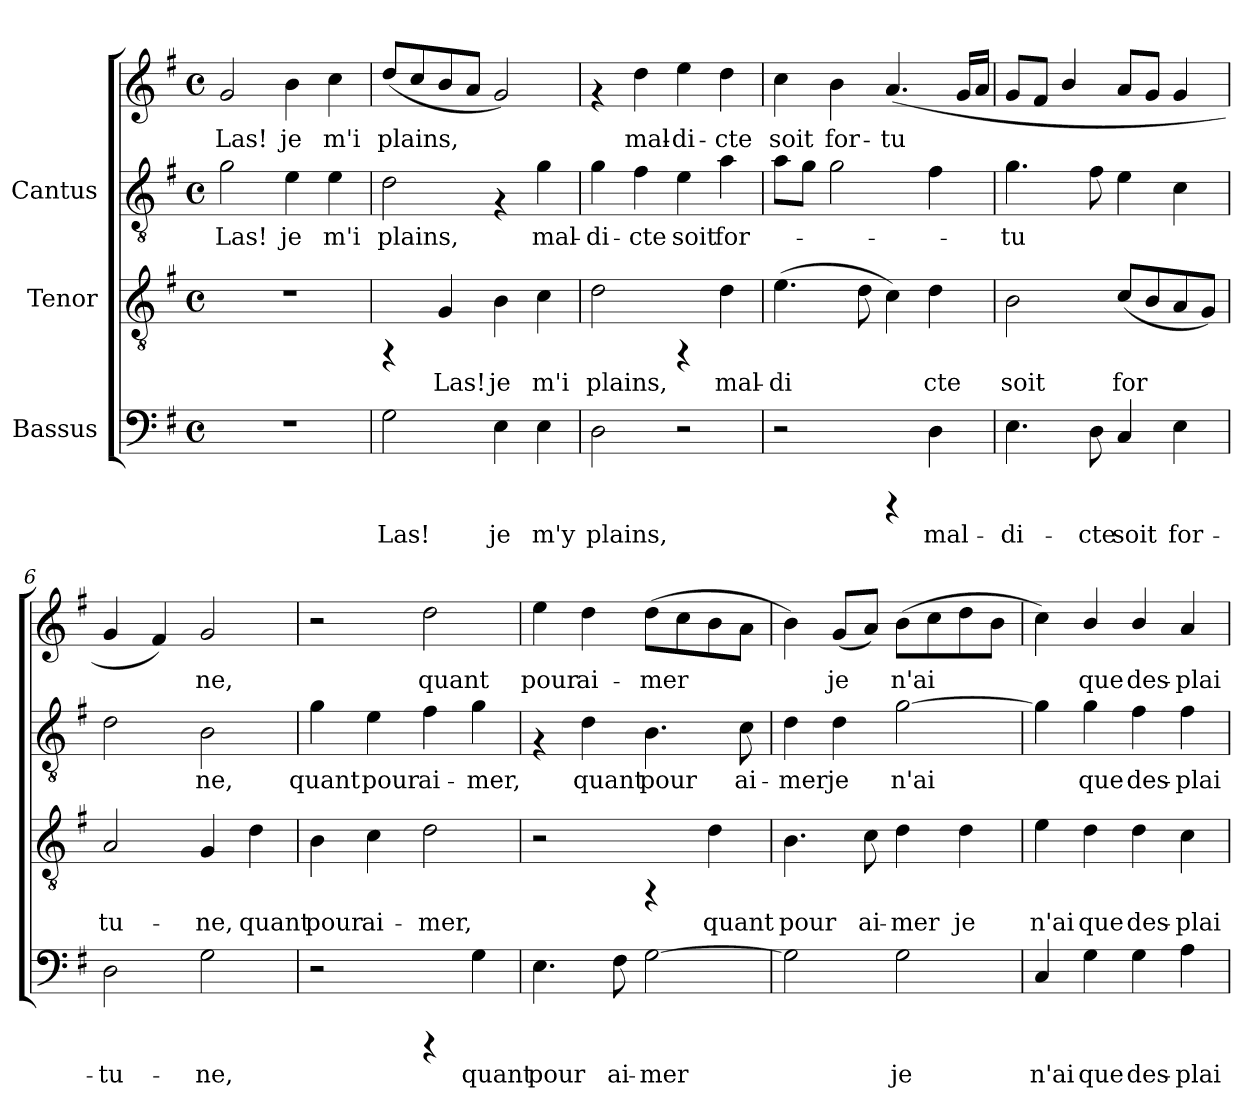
**kern	**text	**kern	**text	**kern	**text	**kern	**text
*part3	*part3	*part2	*part2	*part1	*part1	*part1	*part1
*staff4	*staff4	*staff3	*staff3	*staff2	*staff2	*staff1	*staff1
*I"Bassus	*	*I"Tenor	*	*I"Cantus	*	*	*
!!LO:PB:g=z
*stria5	*	*stria5	*	*stria5	*	*stria5	*
*clefF4	*	*clefGv2	*	*clefGv2	*	*clefG2	*
*k[f#]	*	*k[f#]	*	*k[f#]	*	*k[f#]	*
*G:	*	*G:	*	*G:	*	*G:	*
*M4/4	*	*M4/4	*	*M4/4	*	*M4/4	*
*met(c)	*	*met(c)	*	*met(c)	*	*met(c)	*
*MM108	*	*MM108	*	*MM108	*	*MM108	*
=1	=1	=1	=1	=1	=1	=1	=1
!	!	!	!	!	!LO:LY:b:cj	!	!LO:LY:b:cj
1r	.	1r	.	2g\	Las!	2g/	Las!
!	!	!	!	!	!LO:LY:b:cj	!	!LO:LY:b:cj
.	.	.	.	4e\	je	4b\	je
!	!	!	!	!	!LO:LY:b:cj	!	!LO:LY:b:cj
.	.	.	.	4e\	m'i	4cc\	m'i
=2	=2	=2	=2	=2	=2	=2	=2
!	!LO:LY:b:cj	!	!	!	!LO:LY:b:cj	!	!LO:LY:b:cj
2G\	Las!	4rFF	.	2d\	plains,	(<8dd/L	plains,
!	!	!	!	!	!	!	!LO:LY:b:cj
.	.	.	.	.	.	8cc/	.
!	!	!	!LO:LY:b:cj	!	!	!	!LO:LY:b:cj
.	.	4G/	Las!	.	.	8b/	.
!	!	!	!	!	!	!	!LO:LY:b:cj
.	.	.	.	.	.	8a/J	.
!	!LO:LY:b:cj	!	!LO:LY:b:cj	!	!	!	!LO:LY:b:cj
4E\	je	4B\	je	4rF	.	2g/)	.
!	!LO:LY:b:cj	!	!LO:LY:b:cj	!	!LO:LY:b:cj	!	!
4E\	m'y	4c\	m'i	4g\	mal-	.	.
=3	=3	=3	=3	=3	=3	=3	=3
!	!LO:LY:b:cj	!	!LO:LY:b:cj	!	!LO:LY:b:cj	!	!
2D\	plains,	2d\	plains,	4g\	di-	4rf	.
!	!	!	!	!	!LO:LY:b:cj	!	!LO:LY:b:cj
.	.	.	.	4f#\	-cte	4dd\	-mal-
!	!	!	!	!	!LO:LY:b:cj	!	!LO:LY:b:cj
2r	.	4rFF	.	4e\	soit	4ee\	-di-
!	!	!	!LO:LY:b:cj	!	!LO:LY:b:cj	!	!LO:LY:b:cj
.	.	4d\	mal-	4a\	for-	4dd\	-cte
=4	=4	=4	=4	=4	=4	=4	=4
!	!	!	!LO:LY:b:cj	!	!	!	!LO:LY:b:cj
2r	.	(>4.e\	-di-	8a\L	.	4cc\	-soit
.	.	.	.	8g\J	.	.	.
!	!	!	!	!	!	!	!LO:LY:b:cj
.	.	.	.	2g\	.	4b\	for-
!	!	!	!LO:LY:b:cj	!	!	!	!
.	.	8d\	-	.	.	.	.
!	!	!	!LO:LY:b:cj	!	!	!	!LO:LY:b:cj
4rCCC	.	4c\)	.	.	.	(<4.a/	-tu-
!	!LO:LY:b:cj	!	!LO:LY:b:cj	!	!	!	!
4D\	mal-	4d\	cte	4f#\	.	.	.
!	!	!	!	!	!	!	!LO:LY:b:cj
.	.	.	.	.	.	16g/L	--
!	!	!	!	!	!	!	!LO:LY:b:cj
.	.	.	.	.	.	16a/J	--
!!LO:LB:g=z
=5	=5	=5	=5	=5	=5	=5	=5
!	!LO:LY:b:cj	!	!LO:LY:b:cj	!	!LO:LY:b:cj	!	!
4.E\	-di-	2B\	soit	4.g\	-tu-	8g/L	.
.	.	.	.	.	.	8f#/J	.
.	.	.	.	.	.	4b/	.
!	!LO:LY:b:cj	!	!	!	!LO:LY:b:cj	!	!
8D\	-cte	.	.	8f#\	--	.	.
!	!LO:LY:b:cj	!	!LO:LY:b:cj	!	!LO:LY:b:cj	!	!
4C/	soit	(<8c/L	for-	4e\	--	8a/L	.
!	!	!	!LO:LY:b:cj	!	!	!	!
.	.	8B/	--	.	.	8g/J	.
!	!LO:LY:b:cj	!	!LO:LY:b:cj	!	!LO:LY:b:cj	!	!
4E\	for-	8A/	--	4c\	--	4g/	.
!	!	!	!LO:LY:b:cj	!	!	!	!
.	.	8G/J)	--	.	.	.	.
=6	=6	=6	=6	=6	=6	=6	=6
!	!LO:LY:b:cj	!	!LO:LY:b:cj	!	!LO:LY:b:cj	!	!LO:LY:b:cj
2D\	-tu-	2A/	-tu-	2d\	.	4g/	-
!	!	!	!	!	!	!	!LO:LY:b:cj
.	.	.	.	.	.	4f#/)	.
!	!LO:LY:b:cj	!	!LO:LY:b:cj	!	!LO:LY:b:cj	!	!LO:LY:b:cj
2G\	-ne,	4G/	-ne,	2B\	ne,	2g/	ne,
!	!	!	!LO:LY:b:cj	!	!	!	!
.	.	4d\	quant	.	.	.	.
=7	=7	=7	=7	=7	=7	=7	=7
!	!	!	!LO:LY:b:cj	!	!LO:LY:b:cj	!	!
2r	.	4B\	pour	4g\	quant	2r	.
!	!	!	!LO:LY:b:cj	!	!LO:LY:b:cj	!	!
.	.	4c\	ai-	4e\	pour	.	.
!	!	!	!LO:LY:b:cj	!	!LO:LY:b:cj	!	!LO:LY:b:cj
4rCCC	.	2d\	-mer,	4f#\	ai-	2dd\	quant
!	!LO:LY:b:cj	!	!	!	!LO:LY:b:cj	!	!
4G\	quant	.	.	4g\	-mer,	.	.
=8	=8	=8	=8	=8	=8	=8	=8
!	!LO:LY:b:cj	!	!	!	!	!	!LO:LY:b:cj
4.E\	pour	2r	.	4rF	.	4ee\	pour
!	!	!	!	!	!LO:LY:b:cj	!	!LO:LY:b:cj
.	.	.	.	4d\	quant	4dd\	ai-
!	!LO:LY:b:cj	!	!	!	!	!	!
8F#\	ai-	.	.	.	.	.	.
!	!LO:LY:b:cj	!	!	!	!LO:LY:b:cj	!	!LO:LY:b:cj
[>2G\	-mer	4rFF	.	4.B\	pour	(>8dd\L	-mer
!	!	!	!	!	!	!	!LO:LY:b:cj
.	.	.	.	.	.	8cc\	.
!	!	!	!LO:LY:b:cj	!	!	!	!LO:LY:b:cj
.	.	4d\	quant	.	.	8b\	.
!	!	!	!	!	!LO:LY:b:cj	!	!LO:LY:b:cj
.	.	.	.	8c\	ai-	8a\J	.
!!LO:LB:g=z
=9	=9	=9	=9	=9	=9	=9	=9
!	!LO:LY:b:cj	!	!LO:LY:b:cj	!	!LO:LY:b:cj	!	!LO:LY:b:cj
2G\]	.	4.B\	pour	4d\	mer	4b\)	-
!	!	!	!	!	!LO:LY:b:cj	!	!LO:LY:b:cj
.	.	.	.	4d\	je	(<8g/L	je
!	!	!	!LO:LY:b:cj	!	!	!	!LO:LY:b:cj
.	.	8c\	ai-	.	.	8a/J)	.
!	!LO:LY:b:cj	!	!LO:LY:b:cj	!	!LO:LY:b:cj	!	!LO:LY:b:cj
2G\	je	4d\	-mer	[>2g\	n'ai	(>8b\L	n'ai
!	!	!	!	!	!	!	!LO:LY:b:cj
.	.	.	.	.	.	8cc\	.
!	!	!	!LO:LY:b:cj	!	!	!	!LO:LY:b:cj
.	.	4d\	je	.	.	8dd\	.
!	!	!	!	!	!	!	!LO:LY:b:cj
.	.	.	.	.	.	8b\J	.
=10	=10	=10	=10	=10	=10	=10	=10
!	!LO:LY:b:cj	!	!LO:LY:b:cj	!	!LO:LY:b:cj	!	!LO:LY:b:cj
4C/	n'ai	4e\	n'ai	4g\]	-	4cc\)	.
!	!LO:LY:b:cj	!	!LO:LY:b:cj	!	!LO:LY:b:cj	!	!LO:LY:b:cj
4G\	que	4d\	que	4g\	que	4b/	que
!	!LO:LY:b:cj	!	!LO:LY:b:cj	!	!LO:LY:b:cj	!	!LO:LY:b:cj
4G\	des-	4d\	des-	4f#\	des-	4b/	des-
!	!LO:LY:b:cj	!	!LO:LY:b:cj	!	!LO:LY:b:cj	!	!LO:LY:b:cj
4A\	-plai-	4c\	-plai-	4f#\	-plai-	4a/	-plai-
=	=	=	=	=	=	=	=
*-	*-	*-	*-	*-	*-	*-	*-
